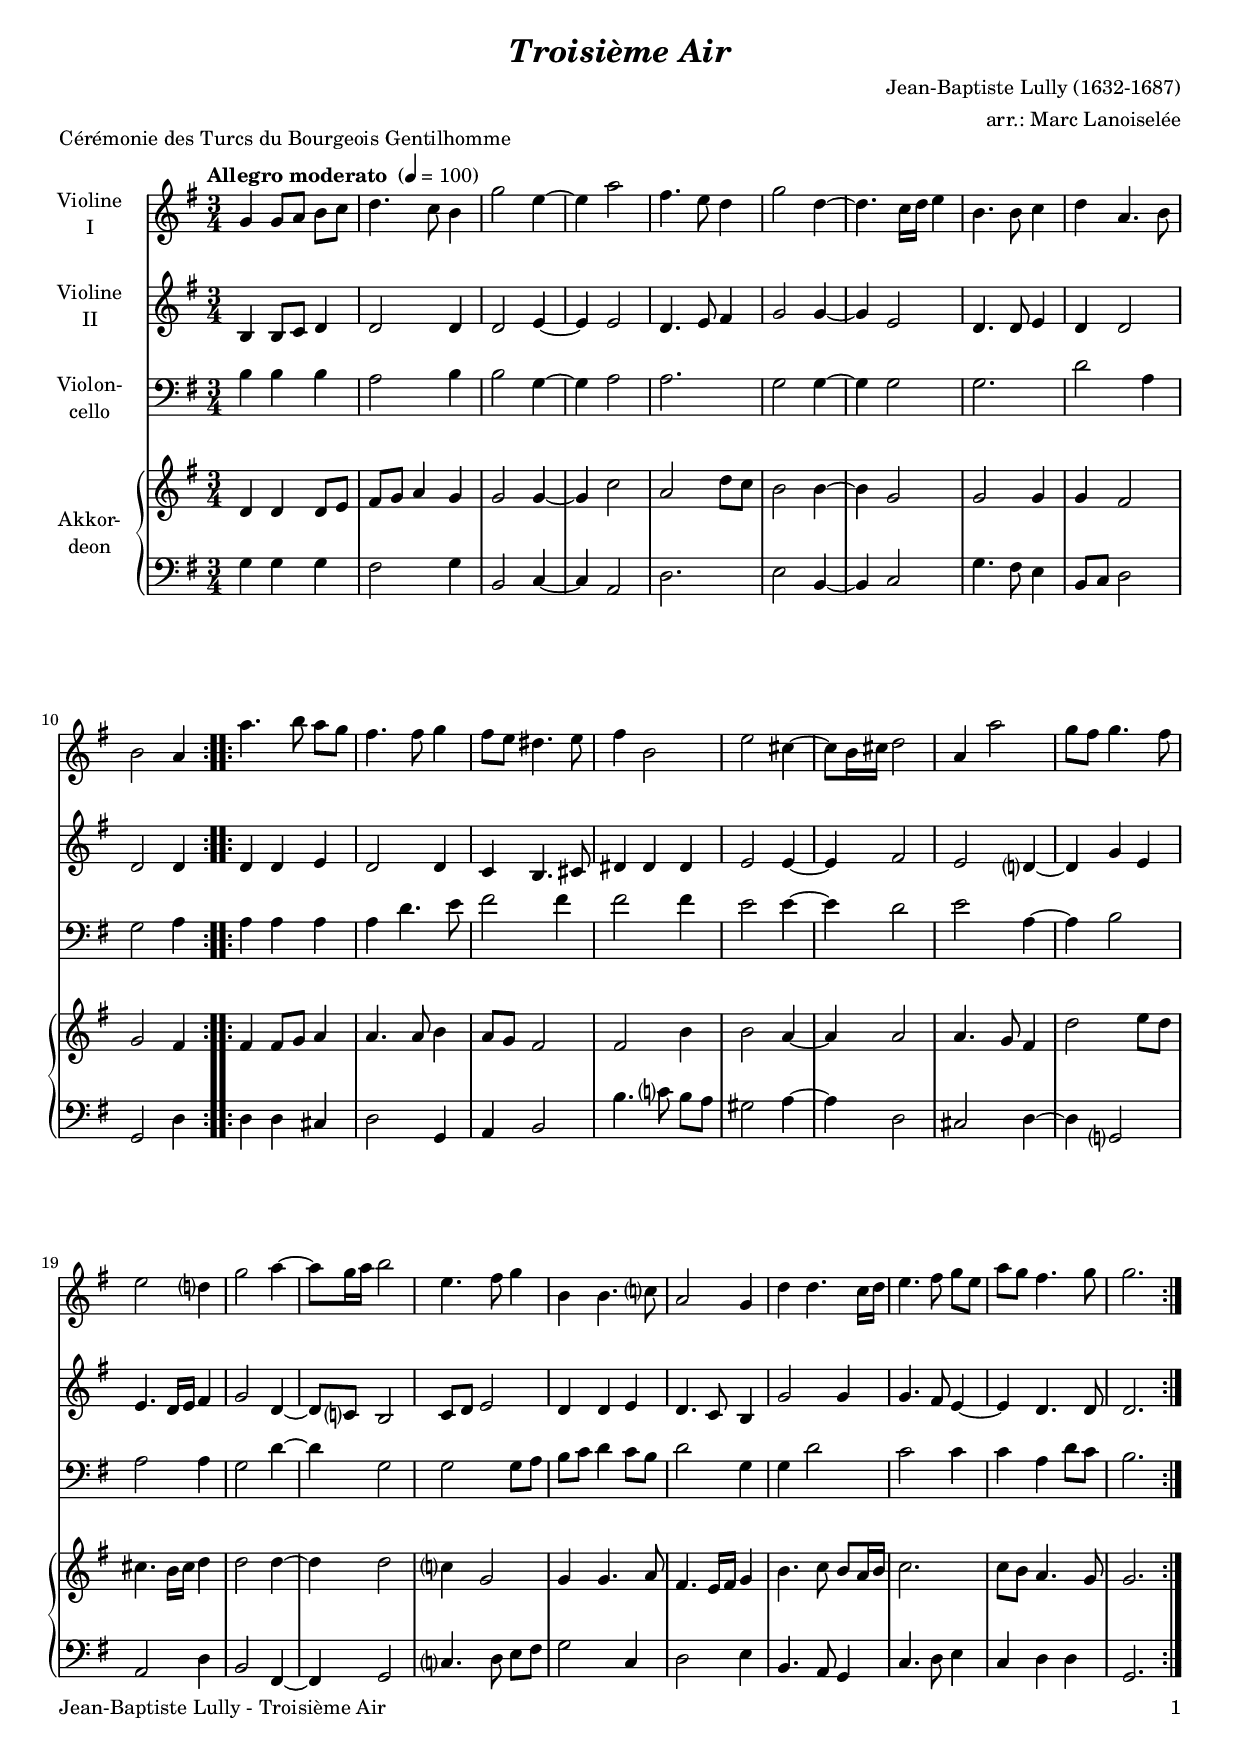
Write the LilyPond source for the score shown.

\version "2.22.0"
\include "deutsch.ly"

#(set-global-staff-size 17.5)

\header {
  title     = \markup \bold \italic "Troisième Air"
  composer  = "Jean-Baptiste Lully (1632-1687)"
  arranger  = "arr.: Marc Lanoiselée"
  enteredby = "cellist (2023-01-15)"
  piece     = "Cérémonie des Turcs du Bourgeois Gentilhomme"
}

voiceconsts = {
  \key g \major
  \time 3/4
  \clef "treble"
%  \numericTimeSignature
  \compressEmptyMeasures
  % Set default beaming for all staves
  \set Timing.beamExceptions = #'()
  \set Timing.baseMoment     = #(ly:make-moment 1 4)
  \set Timing.beatStructure  = #'(1 1 1)
  \tempo "Allegro moderato " 4=100
}

mivl = "violin"
mipz = "pizzicato strings"
mivc = "cello"
miac = "harmonica"

va = \relative c'' {
  \voiceconsts

  \repeat volta 2 {
    g4 g8 a h c
    d4. c8 h4
    g'2 e4~
    e a2
    fis4. e8 d4

    g2 d4~
    d4. c16 d e4
    h4. h8 c4
    d a4. h8
    h2 a4
  }

  \repeat volta 2 {
    a'4. h8 a g

    fis4. fis8 g4
    fis8 e dis4. e8
    fis4 h,2
    e cis4~
    cis8 h16 cis d2

    a4 a'2
    g8 fis g4. fis8
    e2 d?4
    g2 a4~
    a8 g16 a h2
    e,4. fis8 g4

    h, h4. c?8
    a2 g4
    d' d4. c16 d
    e4. fis8 g e
    a g fis4. g8
    g2.
  }
}

vb = \relative c' {
  \voiceconsts

  \repeat volta 2 {
    d4 d d8 e
    fis g a4 g
    g2 g4~
    g c2
    a d8 c

    h2 h4~
    h g2
    g g4
    g fis2
    g fis4
  }

  \repeat volta 2 {
    fis fis8 g a4

    a4. a8 h4
    a8 g fis2
    fis h4
    h2 a4~
    a a2

    a4. g8 fis4
    d'2 e8 d
    cis4. h16 cis d4
    d2 d4~
    d d2
    c?4 g2

    g4 g4. a8
    fis4. e16 fis g4
    h4. c8 h a16 h
    c2.
    c8 h a4. g8
    g2.
  }
}

vc = \relative c' {
  \voiceconsts
  
  \repeat volta 2 {
    h4 h8 c d4
    d2 d4
    d2 e4~
    e e2
    d4. e8 fis4

    g2 g4~
    g e2
    d4. d8 e4
    d d2
    d d4
  }

  \repeat volta 2 {
    d d e

    d2 d4
    c h4. cis8
    dis4 dis dis
    e2 e4~
    e fis2

    e d?4~
    d g e
    e4. d16 e fis4
    g2 d4~
    d8 c? h2
    c8 d e2

    d4 d e
    d4. c8 h4
    g'2 g4
    g4. fis8 e4~
    e d4. d8
    d2.
  }
}

vd = \relative c' {
  \voiceconsts
  \clef "bass"
  
  \repeat volta 2 {
    h4 h h
    a2 h4
    h2 g4~
    g a2
    a2.

    g2 g4~
    g g2
    g2.
    d'2 a4
    g2 a4
  }

  \repeat volta 2 {
    a a a

    a d4. e8
    fis2 fis4
    fis2 fis4
    e2 e4~
    e d2

    e a,4~
    a h2
    a a4
    g2 d'4~
    d g,2
    g g8 a

    h c d4 c8 h
    d2 g,4
    g d'2
    c c4
    c a d8 c
    h2.
  }
}

ve = \relative c' {
  \voiceconsts
  \clef "bass"
  
  \repeat volta 2 {
    g4 g g
    fis2 g4
    h,2 c4~
    c a2
    d2.

    e2 h4~
    h c2
    g'4. fis8 e4
    h8 c d2
    g, d'4
  }

  \repeat volta 2 {
    d d cis

    d2 g,4
    a h2
    h'4. c?8 h a
    gis2 a4~
    a d,2

    cis d4~
    d g,?2
    a d4
    h2 fis4~
    fis g2
    c?4. d8 e fis

    g2 c,4
    d2 e4
    h4. a8 g4
    c4. d8 e4
    c d d
    g,2.
  }
}


music = <<
      \new Staff {
        \set Staff.midiInstrument = \mivl
        \set Staff.instrumentName = \markup \center-column { "Violine" "I" }
        \transpose g g { \va }
      }

      \new Staff {
        \set Staff.midiInstrument = \mivl
        \set Staff.instrumentName = \markup \center-column { "Violine" "II" }
        \transpose g g { \vc }
      }

      \new Staff {
        \set Staff.midiInstrument = \mivc
        \set Staff.instrumentName = \markup \center-column { "Violon-" "cello" }
        \transpose g g { \vd }
      }

      \new PianoStaff <<
        \set PianoStaff.instrumentName = \markup \center-column { "Akkor-" "deon" }
        \set PianoStaff.midiInstrument = \miac
        \new Staff {
          \transpose g g { \vb }
        }

%        \new Dynamics \dy

        \new Staff {
          \transpose g g { \ve }
        }
        >>
>>

\book {
   \paper {
    print-page-number = ##t
    print-first-page-number = ##t
    ragged-last-bottom = ##f
    oddHeaderMarkup = \markup \null
    evenHeaderMarkup = \markup \null
    oddFooterMarkup = \markup {
      \fill-line {
        \on-the-fly #print-page-number-check-first
        "Jean-Baptiste Lully - Troisième Air" \fromproperty #'page:page-number-string
      }
    }
    evenFooterMarkup = \oddFooterMarkup
  } \score {
    \music
    \layout {}
  }

  \score {
    \unfoldRepeats \music

    \midi {
      \context {
        \Score
      }
    }
  }
}